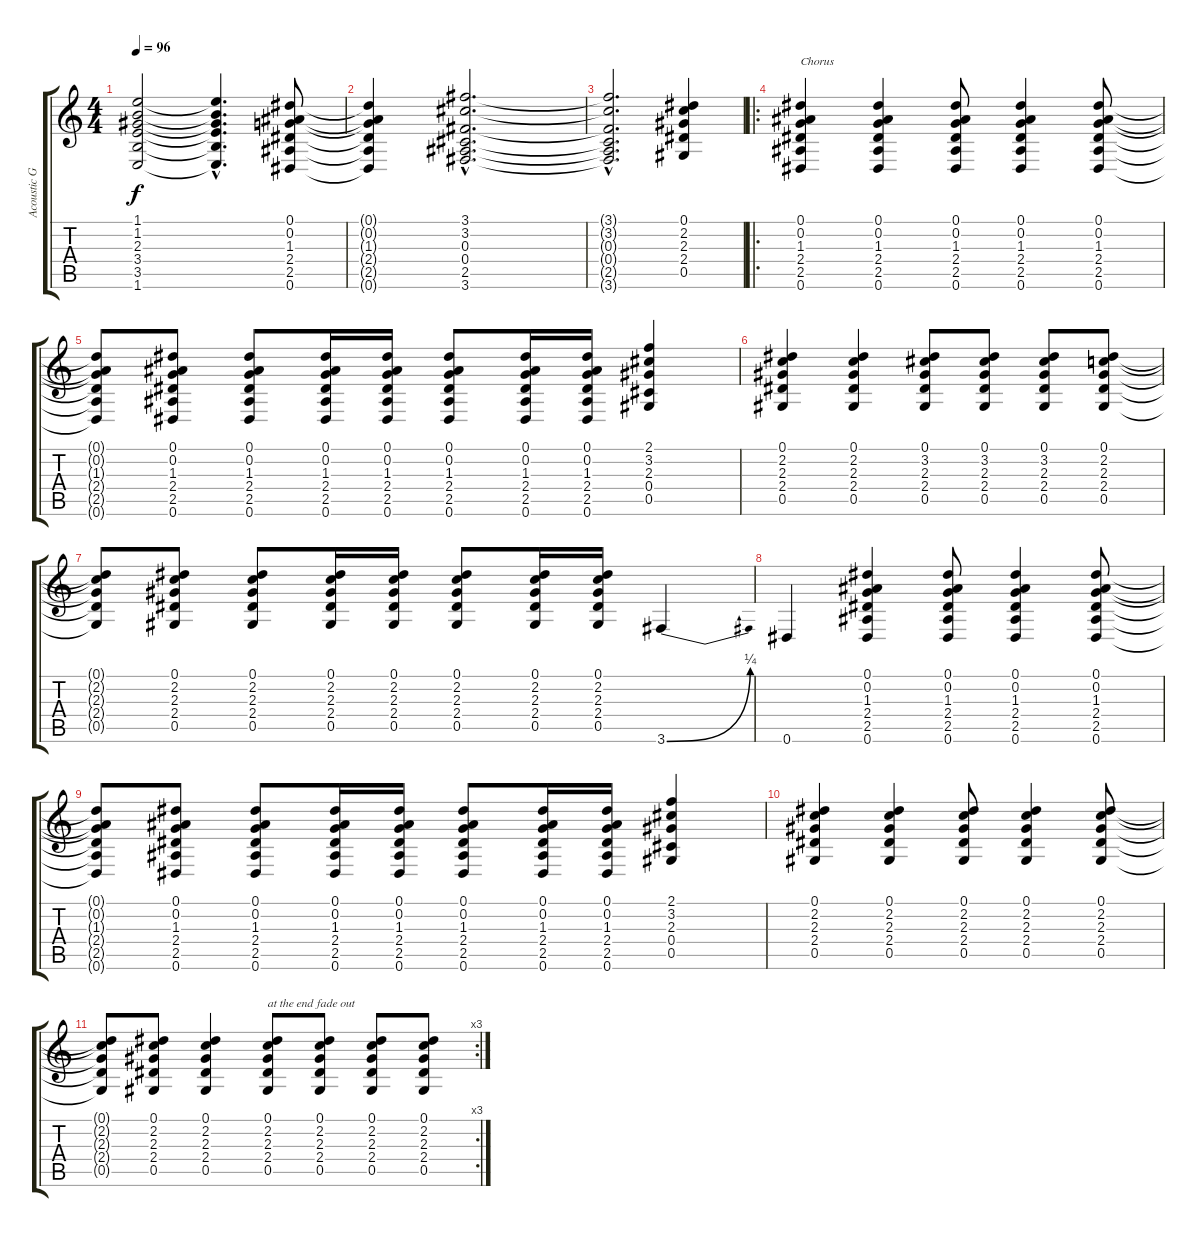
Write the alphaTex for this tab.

\track ("Acoustic Guitar 1" "Acoustic G") {instrument acousticguitarnylon}
\staff {score tabs}
\tuning (Eb4 Bb3 Gb3 Db3 Ab2 Eb2) {hide}
\ts (4 4)
\tempo 96
\clef g2
\ks c
(1.1 1.2 2.3 3.4 3.5 1.6).2{dy f} (1.1{hac t} 1.2{hac t} 2.3{hac t} 3.4{hac t} 3.5{hac t} 1.6{hac t}).4{d} (0.1 0.2 1.3 2.4 2.5 0.6).8 |
(0.1{t} 0.2{t} 1.3{t} 2.4{t} 2.5{t} 0.6{t}).4 (3.1{hac} 3.2{hac} 0.3{hac} 0.4{hac} 2.5{hac} 3.6{hac}).2{d} |
(3.1{hac t} 3.2{hac t} 0.3{hac t} 0.4{hac t} 2.5{hac t} 3.6{hac t}).2{d} (0.1 2.2 2.3 2.4 0.5).4 |
\ro
(0.1 0.2 1.3 2.4 2.5 0.6).4{txt "Chorus"} (0.1 0.2 1.3 2.4 2.5 0.6).4 (0.1 0.2 1.3 2.4 2.5 0.6).8 (0.1 0.2 1.3 2.4 2.5 0.6).4 (0.1 0.2 1.3 2.4 2.5 0.6).8 |
(0.1{t} 0.2{t} 1.3{t} 2.4{t} 2.5{t} 0.6{t}).8 (0.1 0.2 1.3 2.4 2.5 0.6).8 (0.1 0.2 1.3 2.4 2.5 0.6).8 (0.1 0.2 1.3 2.4 2.5 0.6).16 (0.1 0.2 1.3 2.4 2.5 0.6).16 (0.1 0.2 1.3 2.4 2.5 0.6).8 (0.1 0.2 1.3 2.4 2.5 0.6).16 (0.1 0.2 1.3 2.4 2.5 0.6).16 (2.1 3.2 2.3 0.4 0.5).4 |
(0.1 2.2 2.3 2.4 0.5).4 (0.1 2.2 2.3 2.4 0.5).4 (0.1 3.2 2.3 2.4 0.5).8 (0.1 3.2 2.3 2.4 0.5).8 (0.1 3.2 2.3 2.4 0.5).8 (0.1 2.2 2.3 2.4 0.5).8 |
(0.1{t} 2.2{t} 2.3{t} 2.4{t} 0.5{t}).8 (0.1 2.2 2.3 2.4 0.5).8 (0.1 2.2 2.3 2.4 0.5).8 (0.1 2.2 2.3 2.4 0.5).16 (0.1 2.2 2.3 2.4 0.5).16 (0.1 2.2 2.3 2.4 0.5).8 (0.1 2.2 2.3 2.4 0.5).16 (0.1 2.2 2.3 2.4 0.5).16 3.6{be (bend 0 0 60 1)}.4 |
0.6.4 (0.1 0.2 1.3 2.4 2.5 0.6).4 (0.1 0.2 1.3 2.4 2.5 0.6).8 (0.1 0.2 1.3 2.4 2.5 0.6).4 (0.1 0.2 1.3 2.4 2.5 0.6).8 |
(0.1{t} 0.2{t} 1.3{t} 2.4{t} 2.5{t} 0.6{t}).8 (0.1 0.2 1.3 2.4 2.5 0.6).8 (0.1 0.2 1.3 2.4 2.5 0.6).8 (0.1 0.2 1.3 2.4 2.5 0.6).16 (0.1 0.2 1.3 2.4 2.5 0.6).16 (0.1 0.2 1.3 2.4 2.5 0.6).8 (0.1 0.2 1.3 2.4 2.5 0.6).16 (0.1 0.2 1.3 2.4 2.5 0.6).16 (2.1 3.2 2.3 0.4 0.5).4 |
(0.1 2.2 2.3 2.4 0.5).4 (0.1 2.2 2.3 2.4 0.5).4 (0.1 2.2 2.3 2.4 0.5).8 (0.1 2.2 2.3 2.4 0.5).4 (0.1 2.2 2.3 2.4 0.5).8 |
\rc 3
(0.1{t} 2.2{t} 2.3{t} 2.4{t} 0.5{t}).8 (0.1 2.2 2.3 2.4 0.5).8 (0.1 2.2 2.3 2.4 0.5).4 (0.1 2.2 2.3 2.4 0.5).8{txt "at the end fade out"} (0.1 2.2 2.3 2.4 0.5).8 (0.1 2.2 2.3 2.4 0.5).8 (0.1 2.2 2.3 2.4 0.5).8
